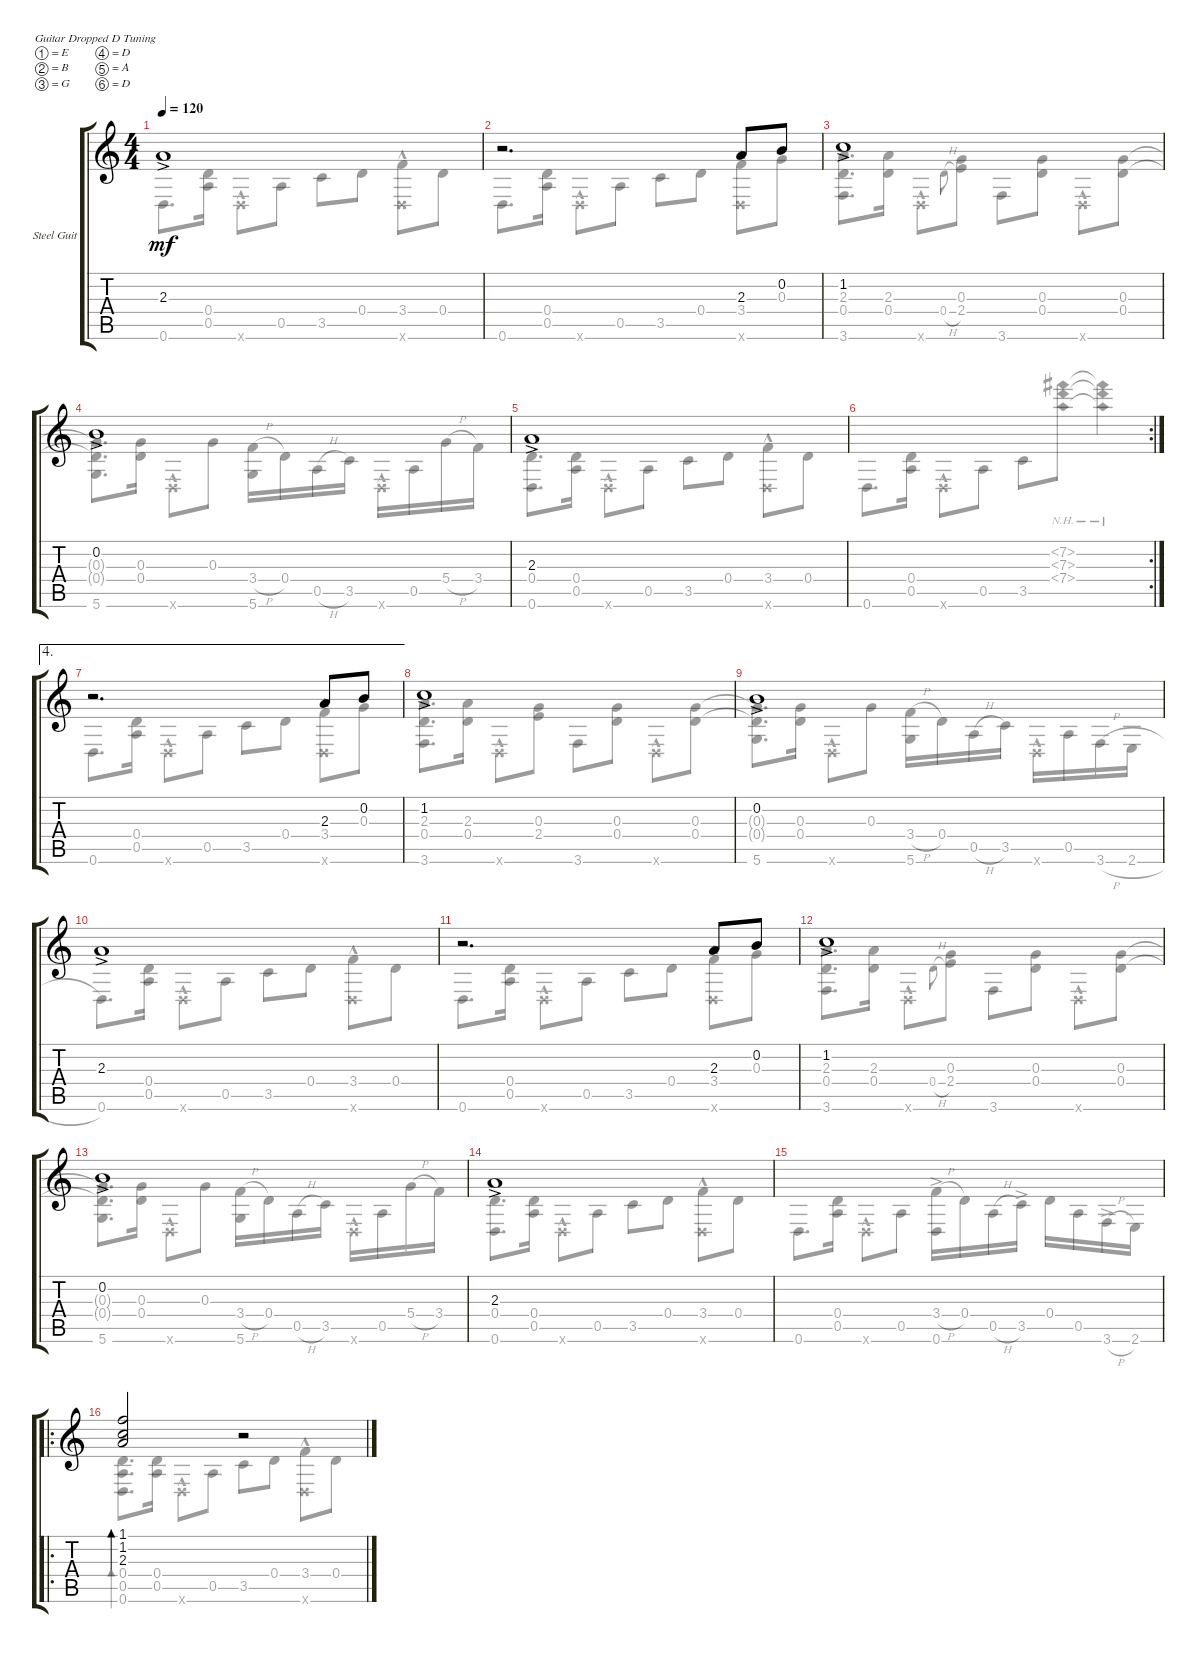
\defaultSystemsLayout 4
\bracketExtendMode groupsimilarinstruments
\firstSystemTrackNameOrientation horizontal
\otherSystemsTrackNameOrientation horizontal
\track ("Steel Guitar" "Steel Guit") {instrument acousticguitarsteel}
\staff {score tabs}
\tuning (E4 B3 G3 D3 A2 D2)
\voice
\ts (4 4)
\tempo 120
\clef g2
\ks c
2.3{ac}.1{dy mf} |
r.2{d} 2.3.8 0.2.8 |
1.2{ac}.1 |
0.2{ac}.1 |
2.3{ac}.1 |
\rc 2
|
\ae 4
r.2{d} 2.3.8 0.2.8 |
1.2{ac}.1 |
0.2{ac}.1 |
2.3{ac}.1 |
r.2{d} 2.3.8 0.2.8 |
1.2{ac}.1 |
0.2{ac}.1 |
2.3{ac}.1 |
|
\ro
(1.1 1.2 2.3).2{bd 30} r.2
\voice
\clef g2
\ottava regular
\simile none
\ks c
0.6.8{d dy mf} (0.4 0.5).16 0.6{hac x}.8 0.5.8 3.5.8 0.4.8 (3.4 0.6{hac x}).8 0.4.8 |
0.6.8{d} (0.4 0.5).16 0.6{hac x}.8 0.5.8 3.5.8 0.4.8 (3.4 0.6{hac x}).8 0.3.8 |
(3.6 2.3 0.4).8{d} (2.3 0.4).16 0.6{hac x}.8 0.4{h}.8{gr onbeat} (2.4 0.3).8 3.6.8 (0.3 0.4).8 0.6{hac x}.8 (0.3 0.4).8 |
(5.6 0.3{t} 0.4{t}).8{d} (0.3 0.4).16 0.6{hac x}.8 0.3.8 (3.4{h} 5.6).16 0.4.16 0.5{h}.16 3.5.16 0.6{hac x}.16 0.5.16 5.4{h}.16 3.4.16 |
(0.6 0.4).8{d} (0.4 0.5).16 0.6{hac x}.8 0.5.8 3.5.8 0.4.8 (3.4 0.6{hac x}).8 0.4.8 |
0.6.8{d} (0.4 0.5).16 0.6{hac x}.8 0.5.8 3.5.8 (7.2{nh} 7.3{nh} 7.4{nh}).8 (7.2{nh t} 7.3{nh t} 7.4{nh t}).4 |
0.6.8{d} (0.4 0.5).16 0.6{hac x}.8 0.5.8 3.5.8 0.4.8 (3.4 0.6{hac x}).8 0.3.8 |
(3.6 2.3 0.4).8{d} (2.3 0.4).16 0.6{hac x}.8 (0.3 2.4).8 3.6.8 (0.3 0.4).8 0.6{hac x}.8 (0.3 0.4).8 |
(5.6 0.3{t} 0.4{t}).8{d} (0.3 0.4).16 0.6{hac x}.8 0.3.8 (3.4{h} 5.6).16 0.4.16 0.5{h}.16 3.5.16 0.6{hac x}.16 0.5.16 3.6{h}.16 2.6{h}.16 |
0.6.8{d} (0.4 0.5).16 0.6{hac x}.8 0.5.8 3.5.8 0.4.8 (3.4 0.6{hac x}).8 0.4.8 |
0.6.8{d} (0.4 0.5).16 0.6{hac x}.8 0.5.8 3.5.8 0.4.8 (3.4 0.6{hac x}).8 0.3.8 |
(3.6 2.3 0.4).8{d} (2.3 0.4).16 0.6{hac x}.8 0.4{h}.8{gr onbeat} (2.4 0.3).8 3.6.8 (0.3 0.4).8 0.6{hac x}.8 (0.3 0.4).8 |
(5.6 0.3{t} 0.4{t}).8{d} (0.3 0.4).16 0.6{hac x}.8 0.3.8 (3.4{h} 5.6).16 0.4.16 0.5{h}.16 3.5.16 0.6{hac x}.16 0.5.16 5.4{h}.16 3.4.16 |
(0.6 0.4).8{d} (0.4 0.5).16 0.6{hac x}.8 0.5.8 3.5.8 0.4.8 (3.4 0.6{hac x}).8 0.4.8 |
0.6.8{d} (0.4 0.5).16 0.6{hac x}.8 0.5.8 (3.4{h ac} 0.6).16 0.4.16 0.5{h}.16 3.5{ac}.16 0.4.16 0.5.16 3.6{h ac}.16 2.6.16 |
(0.6 0.5 0.4).8{d bd 30} (0.4 0.5).16 0.6{hac x}.8 0.5.8 3.5.8 0.4.8 (3.4 0.6{hac x}).8 0.4.8
